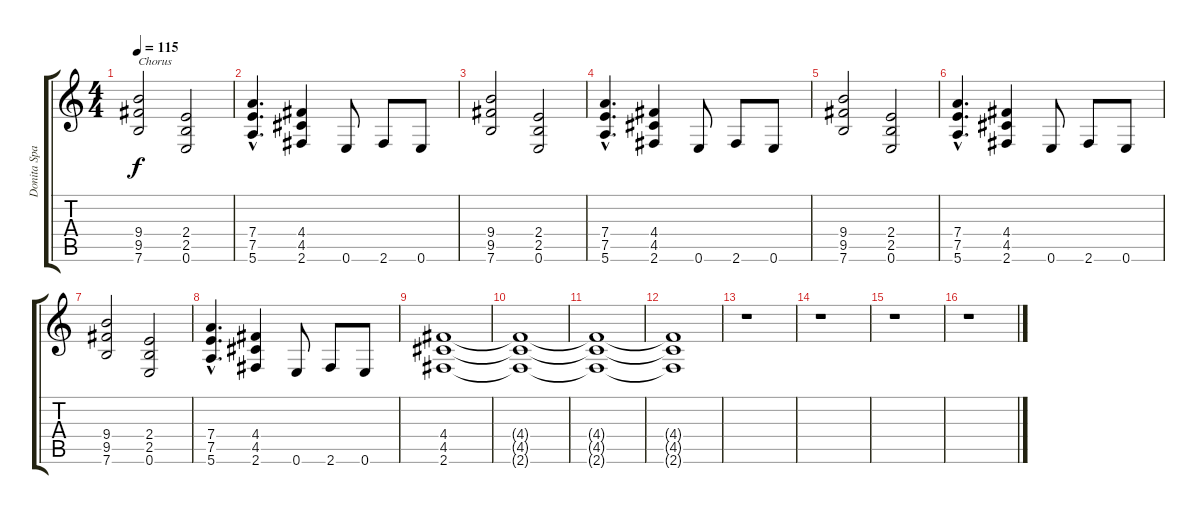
\track ("Donita Sparks" "Donita Spa") {instrument distortionguitar}
\staff {score tabs}
\tuning (E4 B3 G3 D3 A2 E2) {hide}
\ts (4 4)
\tempo 115
\clef g2
\ks c
(9.4 9.5 7.6).2{txt "Chorus" dy f} (2.4 2.5 0.6).2 |
(7.4{hac} 7.5{hac} 5.6{hac}).4{d} (4.4 4.5 2.6).4 0.6.8 2.6.8 0.6.8 |
(9.4 9.5 7.6).2 (2.4 2.5 0.6).2 |
(7.4{hac} 7.5{hac} 5.6{hac}).4{d} (4.4 4.5 2.6).4 0.6.8 2.6.8 0.6.8 |
(9.4 9.5 7.6).2 (2.4 2.5 0.6).2 |
(7.4{hac} 7.5{hac} 5.6{hac}).4{d} (4.4 4.5 2.6).4 0.6.8 2.6.8 0.6.8 |
(9.4 9.5 7.6).2 (2.4 2.5 0.6).2 |
(7.4{hac} 7.5{hac} 5.6{hac}).4{d} (4.4 4.5 2.6).4 0.6.8 2.6.8 0.6.8 |
(4.4 4.5 2.6).1{volume 2} |
(4.4{t} 4.5{t} 2.6{t}).1 |
(4.4{t} 4.5{t} 2.6{t}).1 |
(4.4{t} 4.5{t} 2.6{t}).1 |
r.1{volume 12} |
r.1 |
r.1 |
r.1
